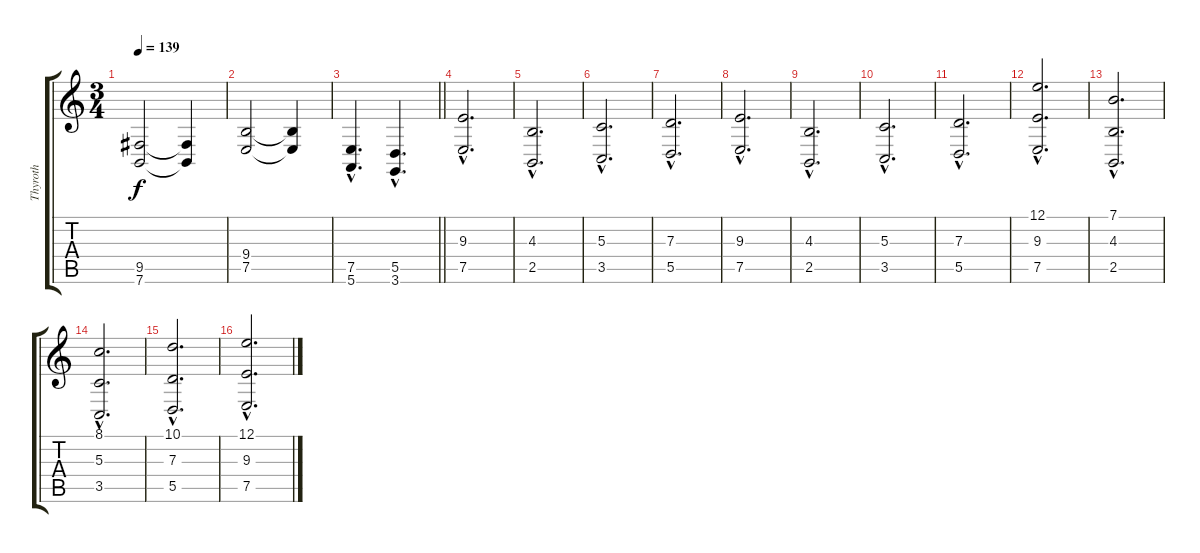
\track ("Thyroth" "Thyroth") {instrument stringensemble1}
\staff {score tabs}
\tuning (E4 B3 G3 D3 A2 E2) {hide}
\ts (3 4)
\tempo 139
\clef g2
\ks c
(9.5 7.6).2{dy f} (9.5{t} 7.6{t}).4 |
(9.4 7.5).2 (9.4{t} 7.5{t}).4 |
\barLineRight lightlight
(7.5{hac} 5.6{hac}).4{d} (5.5{hac} 3.6{hac}).4{d} |
(9.3{hac} 7.5{hac}).2{d} |
(4.3{hac} 2.5{hac}).2{d} |
(5.3{hac} 3.5{hac}).2{d} |
(7.3{hac} 5.5{hac}).2{d} |
(9.3{hac} 7.5{hac}).2{d} |
(4.3{hac} 2.5{hac}).2{d} |
(5.3{hac} 3.5{hac}).2{d} |
(7.3{hac} 5.5{hac}).2{d} |
(12.1{hac} 9.3{hac} 7.5{hac}).2{d} |
(7.1{hac} 4.3{hac} 2.5{hac}).2{d} |
(8.1{hac} 5.3{hac} 3.5{hac}).2{d} |
(10.1{hac} 7.3{hac} 5.5{hac}).2{d} |
(12.1{hac} 9.3{hac} 7.5{hac}).2{d}
